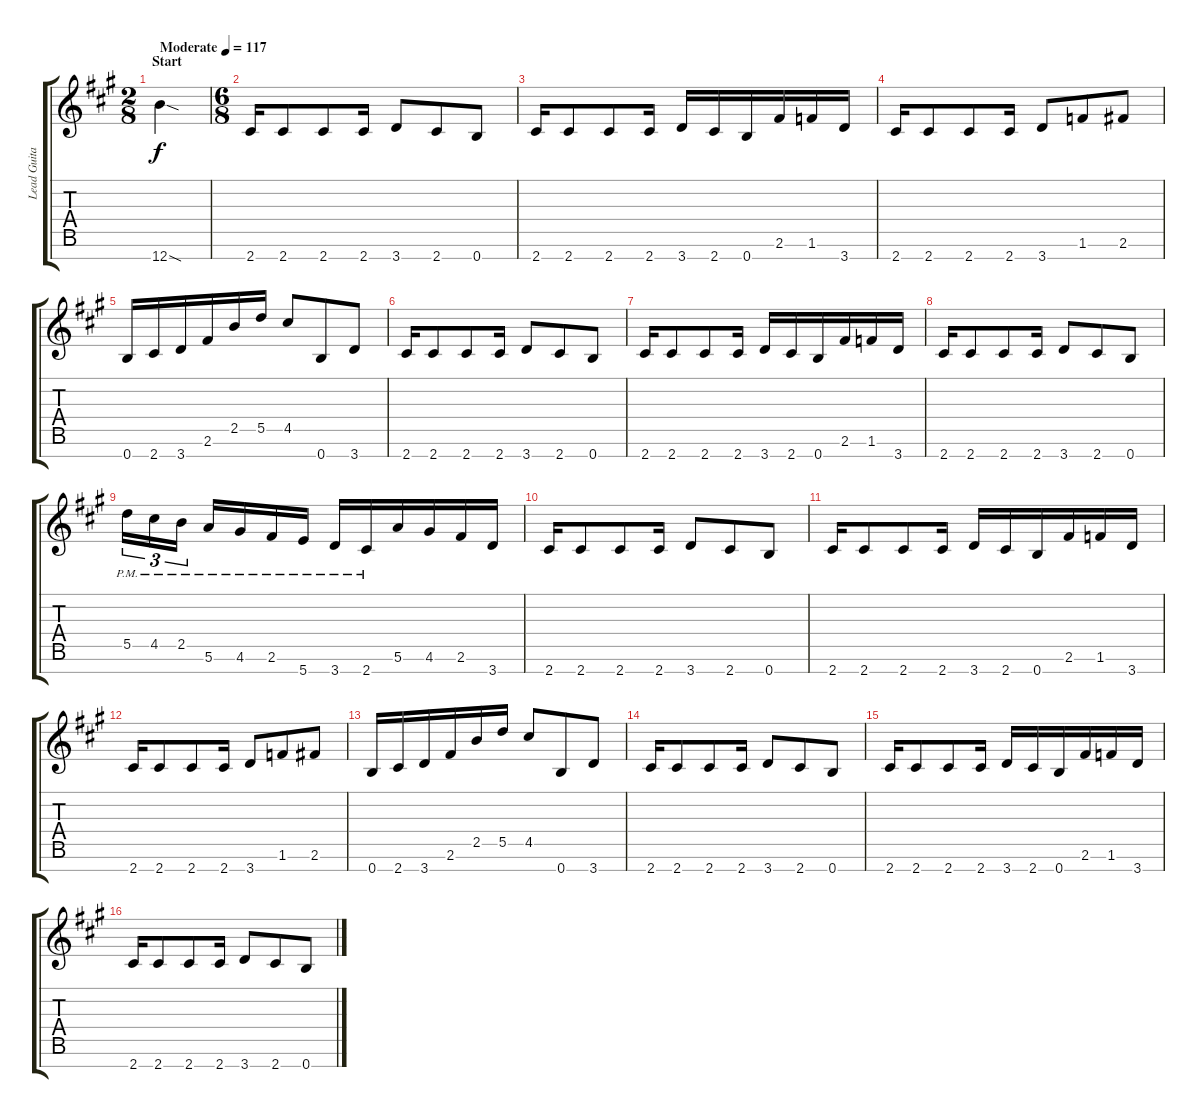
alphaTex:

\track ("Lead Guitar 1" "Lead Guita") {instrument overdrivenguitar}
\staff {score tabs}
\tuning (E4 B3 G3 D3 A2 E2 B1) {hide}
\ts (2 8)
\section ("" "Start")
\tempo (117 "Moderate")
\clef g2
\ks a
12.7{sod}.4{ot 8vb dy f instrument overdrivenguitar} |
\ts (6 8)
2.7.16{ot 8vb} 2.7.8{ot 8vb} 2.7.8{ot 8vb} 2.7.16{ot 8vb} 3.7.8{ot 8vb} 2.7.8{ot 8vb} 0.7.8{ot 8vb} |
2.7.16{ot 8vb} 2.7.8{ot 8vb} 2.7.8{ot 8vb} 2.7.16{ot 8vb} 3.7.16{ot 8vb} 2.7.16{ot 8vb} 0.7.16{ot 8vb} 2.6.16{ot 8vb} 1.6.16{ot 8vb} 3.7.16{ot 8vb} |
2.7.16{ot 8vb} 2.7.8{ot 8vb} 2.7.8{ot 8vb} 2.7.16{ot 8vb} 3.7.8{ot 8vb} 1.6.8{ot 8vb} 2.6.8{ot 8vb} |
0.7.16{ot 8vb} 2.7.16{ot 8vb} 3.7.16{ot 8vb} 2.6.16{ot 8vb} 2.5.16{ot 8vb} 5.5.16{ot 8vb} 4.5.8{ot 8vb} 0.7.8{ot 8vb} 3.7.8{ot 8vb} |
2.7.16{ot 8vb} 2.7.8{ot 8vb} 2.7.8{ot 8vb} 2.7.16{ot 8vb} 3.7.8{ot 8vb} 2.7.8{ot 8vb} 0.7.8{ot 8vb} |
2.7.16{ot 8vb} 2.7.8{ot 8vb} 2.7.8{ot 8vb} 2.7.16{ot 8vb} 3.7.16{ot 8vb} 2.7.16{ot 8vb} 0.7.16{ot 8vb} 2.6.16{ot 8vb} 1.6.16{ot 8vb} 3.7.16{ot 8vb} |
2.7.16{ot 8vb} 2.7.8{ot 8vb} 2.7.8{ot 8vb} 2.7.16{ot 8vb} 3.7.8{ot 8vb} 2.7.8{ot 8vb} 0.7.8{ot 8vb} |
5.5{pm}.16{tu (3 2) ot 8vb} 4.5{pm}.16{tu (3 2) ot 8vb} 2.5{pm}.16{tu (3 2) ot 8vb beam splitsecondary} 5.6{pm}.16{ot 8vb} 4.6{pm}.16{ot 8vb} 2.6{pm}.16{ot 8vb} 5.7{pm}.16{ot 8vb} 3.7{pm}.16{ot 8vb} 2.7{pm}.16{ot 8vb} 5.6.16{ot 8vb} 4.6.16{ot 8vb} 2.6.16{ot 8vb} 3.7.16{ot 8vb} |
2.7.16{ot 8vb} 2.7.8{ot 8vb} 2.7.8{ot 8vb} 2.7.16{ot 8vb} 3.7.8{ot 8vb} 2.7.8{ot 8vb} 0.7.8{ot 8vb} |
2.7.16{ot 8vb} 2.7.8{ot 8vb} 2.7.8{ot 8vb} 2.7.16{ot 8vb} 3.7.16{ot 8vb} 2.7.16{ot 8vb} 0.7.16{ot 8vb} 2.6.16{ot 8vb} 1.6.16{ot 8vb} 3.7.16{ot 8vb} |
2.7.16{ot 8vb} 2.7.8{ot 8vb} 2.7.8{ot 8vb} 2.7.16{ot 8vb} 3.7.8{ot 8vb} 1.6.8{ot 8vb} 2.6.8{ot 8vb} |
0.7.16{ot 8vb} 2.7.16{ot 8vb} 3.7.16{ot 8vb} 2.6.16{ot 8vb} 2.5.16{ot 8vb} 5.5.16{ot 8vb} 4.5.8{ot 8vb} 0.7.8{ot 8vb} 3.7.8{ot 8vb} |
2.7.16{ot 8vb} 2.7.8{ot 8vb} 2.7.8{ot 8vb} 2.7.16{ot 8vb} 3.7.8{ot 8vb} 2.7.8{ot 8vb} 0.7.8{ot 8vb} |
2.7.16{ot 8vb} 2.7.8{ot 8vb} 2.7.8{ot 8vb} 2.7.16{ot 8vb} 3.7.16{ot 8vb} 2.7.16{ot 8vb} 0.7.16{ot 8vb} 2.6.16{ot 8vb} 1.6.16{ot 8vb} 3.7.16{ot 8vb} |
2.7.16{ot 8vb} 2.7.8{ot 8vb} 2.7.8{ot 8vb} 2.7.16{ot 8vb} 3.7.8{ot 8vb} 2.7.8{ot 8vb} 0.7.8{ot 8vb}
